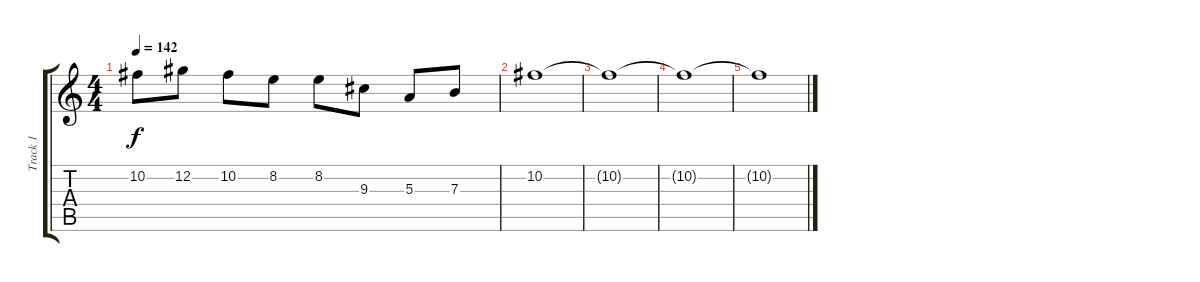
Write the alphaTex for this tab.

\track ("Track 1" "Track 1") {instrument distortionguitar}
\staff {score tabs}
\tuning (Db4 Ab3 E3 B2 Gb2 B1) {hide}
\ts (4 4)
\tempo 142
\clef g2
\ks c
10.2.8{dy f} 12.2.8 10.2.8 8.2.8 8.2.8 9.3.8 5.3.8 7.3.8 |
10.2.1 |
10.2{t}.1 |
10.2{t}.1 |
10.2{t}.1
